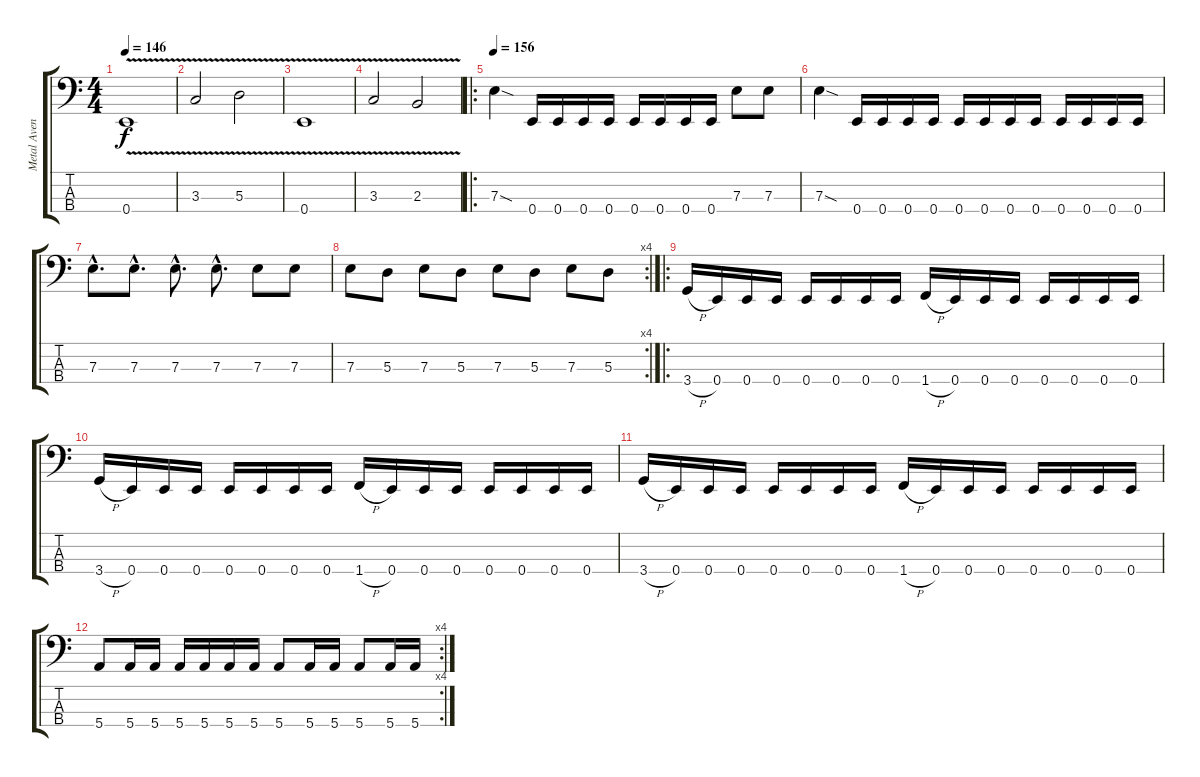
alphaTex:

\track ("Metal Avenger" "Metal Aven") {instrument electricbasspick}
\staff {score tabs}
\tuning (G2 D2 A1 E1) {hide}
\ts (4 4)
\tempo 146
\clef f4
\ks c
0.4{v}.1{dy f} |
3.3{v}.2 5.3{v}.2 |
0.4{v}.1 |
3.3{v}.2 2.3{v}.2 |
\ro
\tempo 156
7.3{sod}.4 0.4.16 0.4.16 0.4.16 0.4.16 0.4.16 0.4.16 0.4.16 0.4.16 7.3.8 7.3.8 |
7.3{sod}.4 0.4.16 0.4.16 0.4.16 0.4.16 0.4.16 0.4.16 0.4.16 0.4.16 0.4.16 0.4.16 0.4.16 0.4.16 |
7.3{hac}.8{d} 7.3{hac}.8{d} 7.3{hac}.8{d} 7.3{hac}.8{d} 7.3.8 7.3.8 |
\rc 4
7.3.8 5.3.8 7.3.8 5.3.8 7.3.8 5.3.8 7.3.8 5.3.8 |
\ro
3.4{h}.16 0.4.16 0.4.16 0.4.16 0.4.16 0.4.16 0.4.16 0.4.16 1.4{h}.16 0.4.16 0.4.16 0.4.16 0.4.16 0.4.16 0.4.16 0.4.16 |
3.4{h}.16 0.4.16 0.4.16 0.4.16 0.4.16 0.4.16 0.4.16 0.4.16 1.4{h}.16 0.4.16 0.4.16 0.4.16 0.4.16 0.4.16 0.4.16 0.4.16 |
3.4{h}.16 0.4.16 0.4.16 0.4.16 0.4.16 0.4.16 0.4.16 0.4.16 1.4{h}.16 0.4.16 0.4.16 0.4.16 0.4.16 0.4.16 0.4.16 0.4.16 |
\rc 4
5.4.8 5.4.16 5.4.16 5.4.16 5.4.16 5.4.16 5.4.16 5.4.8 5.4.16 5.4.16 5.4.8 5.4.16 5.4.16
